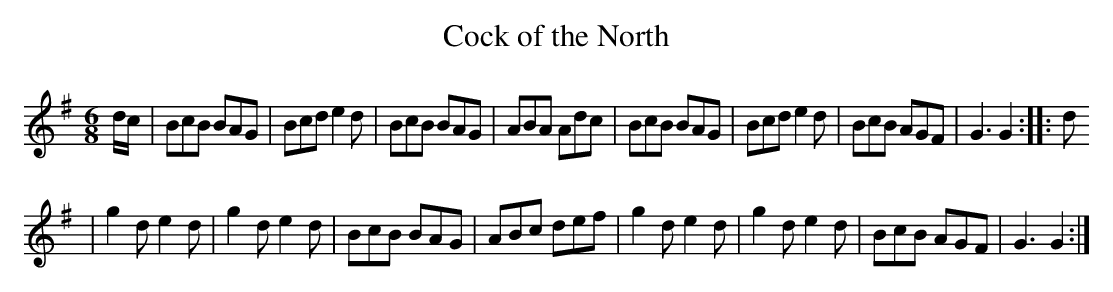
X:1
T:Cock of the North
M:6/8
L:1/8
K:G
d/2c/2|BcB BAG|Bcd e2d|BcB BAG|ABA Adc|BcB BAG|Bcd e2d|BcB AGF|G3 G2:||:d
|g2d e2d|g2d e2d|BcB BAG|ABc def|g2d e2d|g2d e2d|BcB AGF|G3 G2:|
